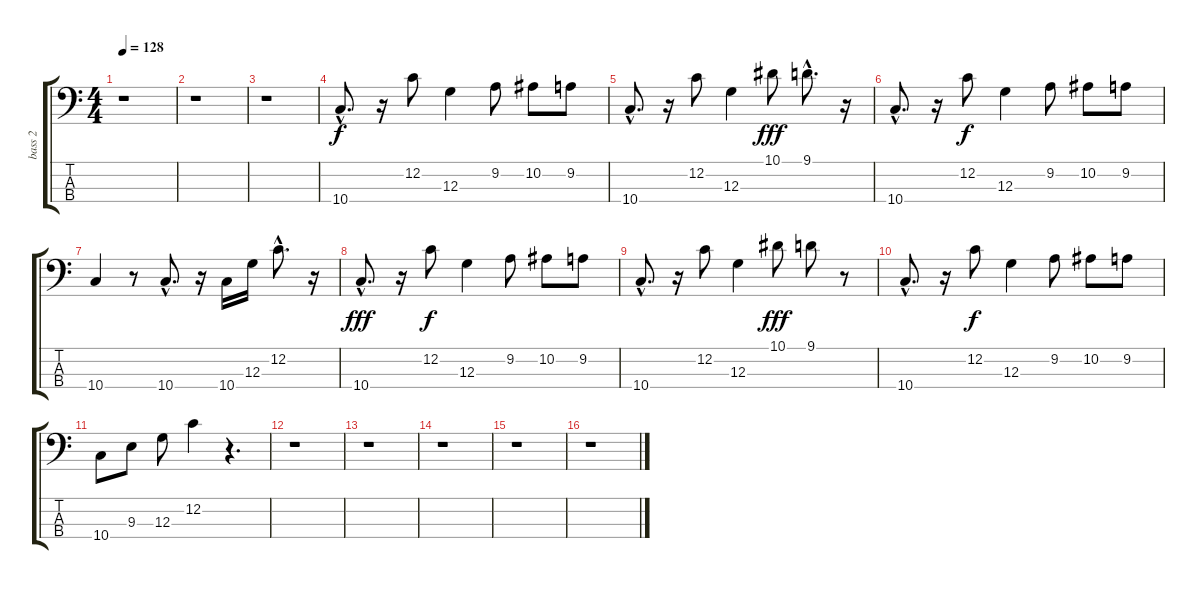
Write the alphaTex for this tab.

\track ("bass 2" "bass 2") {instrument electricbassfinger}
\staff {score tabs}
\tuning (F2 C2 G1 D1) {hide}
\ts (4 4)
\tempo 128
\clef f4
\ks c
r.1{dy f} |
r.1 |
r.1 |
10.4{hac}.8{d} r.16 12.2.8 12.3.4 9.2.8 10.2.8 9.2.8 |
10.4{hac}.8{d} r.16 12.2.8 12.3.4 10.1.8{dy fff} 9.1{hac}.8{d} r.16 |
10.4{hac}.8{d} r.16 12.2.8{dy f} 12.3.4 9.2.8 10.2.8 9.2.8 |
10.4.4 r.8 10.4{hac}.8{d} r.16 10.4.16 12.3.16 12.2{hac}.8{d} r.16 |
10.4{hac}.8{d dy fff} r.16 12.2.8{dy f} 12.3.4 9.2.8 10.2.8 9.2.8 |
10.4{hac}.8{d} r.16 12.2.8 12.3.4 10.1.8{dy fff} 9.1.8 r.8 |
10.4{hac}.8{d} r.16 12.2.8{dy f} 12.3.4 9.2.8 10.2.8 9.2.8 |
10.4.8 9.3.8 12.3.8 12.2.4 r.4{d} |
r.1 |
r.1 |
r.1 |
r.1 |
r.1
